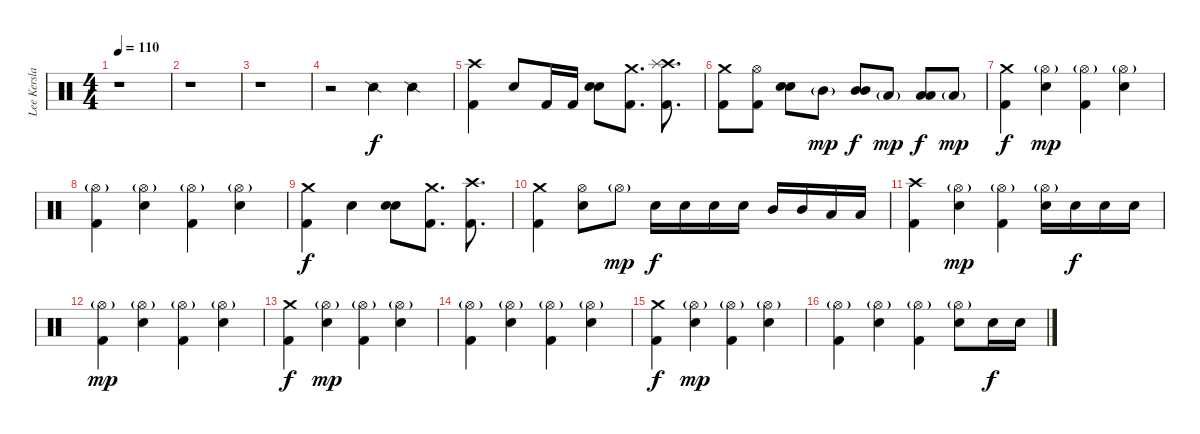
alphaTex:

\track ("Lee Kerslake" "Lee Kersla") {instrument percussion}
\staff {score}
\articulation defaults
\ts (4 4)
\tempo 110
\clef neutral
\ks c
r.1{dy f} |
r.1 |
r.1 |
r.2 "Snare (side stick) 2".4{volume 6} "Snare (side stick) 2".4 |
("Crash high (hit)" "Kick (hit) 2").4{volume 15} "Snare (hit) 2".8 "Kick (hit) 2".16 "Kick (hit) 2".16 ("Snare (hit) 2" "Snare (hit) 2").8{bd 240} ("Crash medium (hit)" "Kick (hit) 2").8{d} ("Crash high (hit)" "Splash (hit)" "Kick (hit) 2").8{d} |
("Crash medium (hit)" "Kick (hit) 2").8 ("Hi-Hat (open)" "Kick (hit) 2").8 ("Snare (hit) 2" "Snare (hit) 2").8{bd 240} "Mid Tom (hit)"{g}.8{dy mp} ("Mid Tom (hit)" "Mid Tom (hit)").8{bd 240 dy f} "Low Tom (hit)"{g}.8{dy mp} ("Low Tom (hit)" "Low Tom (hit)").8{bd 240 dy f} "Low Tom (hit)"{g}.8{dy mp} |
("Crash medium (hit)" "Kick (hit) 2").4{dy f} ("Hi-Hat (open)"{g} "Snare (hit) 2").4{dy mp} ("Hi-Hat (open)"{g} "Kick (hit) 2").4 ("Hi-Hat (open)"{g} "Snare (hit) 2").4 |
("Hi-Hat (open)"{g} "Kick (hit) 2").4 ("Hi-Hat (open)"{g} "Snare (hit) 2").4 ("Hi-Hat (open)"{g} "Kick (hit) 2").4 ("Hi-Hat (open)"{g} "Snare (hit) 2").4 |
("Crash medium (hit)" "Kick (hit) 2").4{dy f} "Snare (hit) 2".4 ("Snare (hit) 2" "Snare (hit) 2").8{bd 240} ("Crash medium (hit)" "Kick (hit) 2").8{d} ("Crash high (hit)" "Kick (hit) 2").8{d} |
("Crash medium (hit)" "Kick (hit) 2").4 ("Hi-Hat (open)" "Snare (hit) 2").8 "Hi-Hat (open)"{g}.8{dy mp} "Snare (hit) 2".16{dy f} "Snare (hit) 2".16 "Snare (hit) 2".16 "Snare (hit) 2".16 "Mid Tom (hit)".16 "Mid Tom (hit)".16 "Low Tom (hit)".16 "Low Tom (hit)".16 |
("Crash high (hit)" "Kick (hit) 2").4 ("Hi-Hat (open)"{g} "Snare (hit) 2").4{dy mp} ("Hi-Hat (open)"{g} "Kick (hit) 2").4 ("Hi-Hat (open)"{g} "Snare (hit) 2").16 "Snare (hit) 2".16{dy f} "Snare (hit) 2".16 "Snare (hit) 2".16 |
("Hi-Hat (open)"{g} "Kick (hit) 2").4{dy mp} ("Hi-Hat (open)"{g} "Snare (hit) 2").4 ("Hi-Hat (open)"{g} "Kick (hit) 2").4 ("Hi-Hat (open)"{g} "Snare (hit) 2").4 |
("Crash medium (hit)" "Kick (hit) 2").4{dy f} ("Hi-Hat (open)"{g} "Snare (hit) 2").4{dy mp} ("Hi-Hat (open)"{g} "Kick (hit) 2").4 ("Hi-Hat (open)"{g} "Snare (hit) 2").4 |
("Hi-Hat (open)"{g} "Kick (hit) 2").4 ("Hi-Hat (open)"{g} "Snare (hit) 2").4 ("Hi-Hat (open)"{g} "Kick (hit) 2").4 ("Hi-Hat (open)"{g} "Snare (hit) 2").4 |
("Crash medium (hit)" "Kick (hit) 2").4{dy f} ("Hi-Hat (open)"{g} "Snare (hit) 2").4{dy mp} ("Hi-Hat (open)"{g} "Kick (hit) 2").4 ("Hi-Hat (open)"{g} "Snare (hit) 2").4 |
("Hi-Hat (open)"{g} "Kick (hit) 2").4 ("Hi-Hat (open)"{g} "Snare (hit) 2").4 ("Hi-Hat (open)"{g} "Kick (hit) 2").4 ("Hi-Hat (open)"{g} "Snare (hit) 2").8 "Snare (hit) 2".16{dy f} "Snare (hit) 2".16
